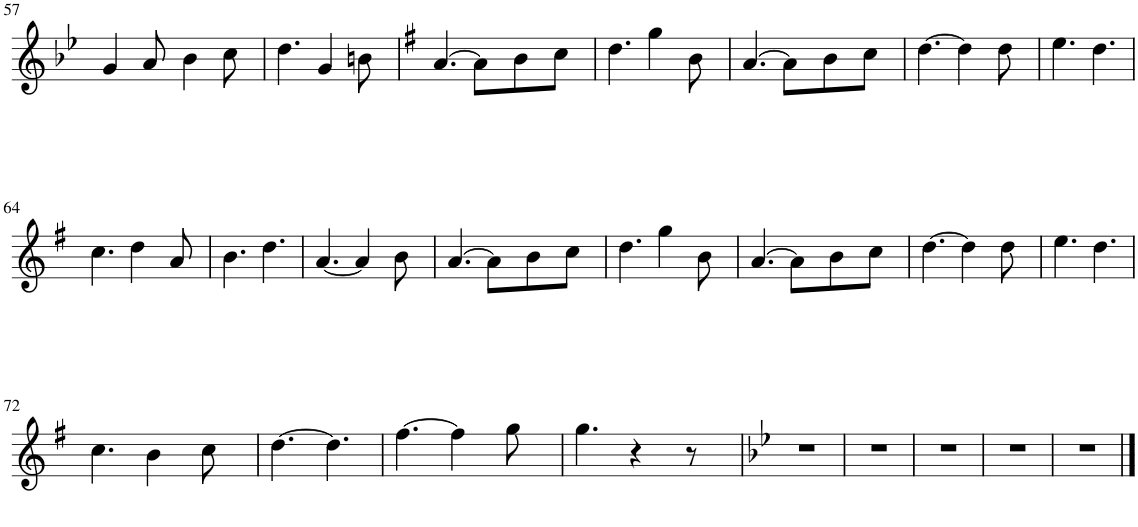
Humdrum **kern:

**kern
*part1
*staff1
*I"Piano
*I'Pno
!!LO:PB:g=z
*clefG2
*k[b-e-]
*M6/8
=57
4g/
8a/
4b-\
8cc\
=58
4.dd\
4g/
8bn\
=59
*k[f#]
[4.a/
8a\L]
8b\
8cc\J
=60
4.dd\
4gg\
8b\
=61
[4.a/
8a\L]
8b\
8cc\J
=62
[4.dd\
4dd\]
8dd\
=63
4.ee\
4.dd\
!!LO:LB:g=z
=64
4.cc\
4dd\
8a/
=65
4.b\
4.dd\
=66
[4.a/
4a/]
8b\
=67
[4.a/
8a\L]
8b\
8cc\J
=68
4.dd\
4gg\
8b\
=69
[4.a/
8a\L]
8b\
8cc\J
=70
[4.dd\
4dd\]
8dd\
=71
4.ee\
4.dd\
!!LO:LB:g=z
=72
4.cc\
4b\
8cc\
=73
[4.dd\
4.dd\]
=74
[4.ff#\
4ff#\]
8gg\
=75
4.gg\
4r
8r
=76
*k[b-e-]
2.r
=77
2.r
=78
2.r
=79
2.r
=80
2.r
==
*-
